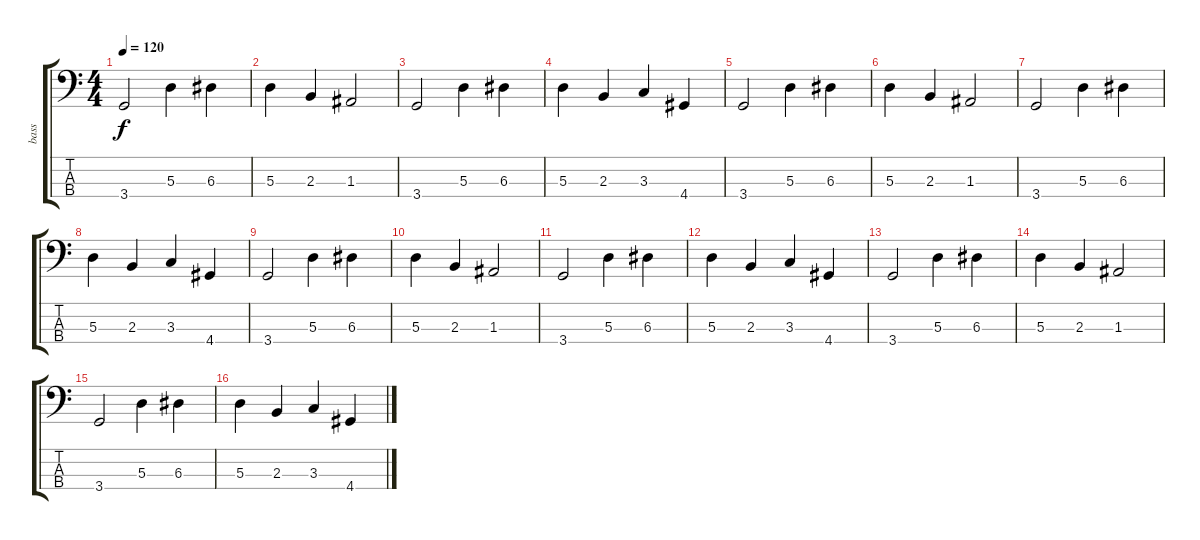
\track ("bass" "bass") {instrument electricbasspick}
\staff {score tabs}
\tuning (G2 D2 A1 E1) {hide}
\ts (4 4)
\tempo 120
\clef f4
\ks c
3.4.2{dy f} 5.3.4 6.3.4 |
5.3.4 2.3.4 1.3.2 |
3.4.2 5.3.4 6.3.4 |
5.3.4 2.3.4 3.3.4 4.4.4 |
3.4.2 5.3.4 6.3.4 |
5.3.4 2.3.4 1.3.2 |
3.4.2 5.3.4 6.3.4 |
5.3.4 2.3.4 3.3.4 4.4.4 |
3.4.2 5.3.4 6.3.4 |
5.3.4 2.3.4 1.3.2 |
3.4.2 5.3.4 6.3.4 |
5.3.4 2.3.4 3.3.4 4.4.4 |
3.4.2 5.3.4 6.3.4 |
5.3.4 2.3.4 1.3.2 |
3.4.2 5.3.4 6.3.4 |
5.3.4 2.3.4 3.3.4 4.4.4
